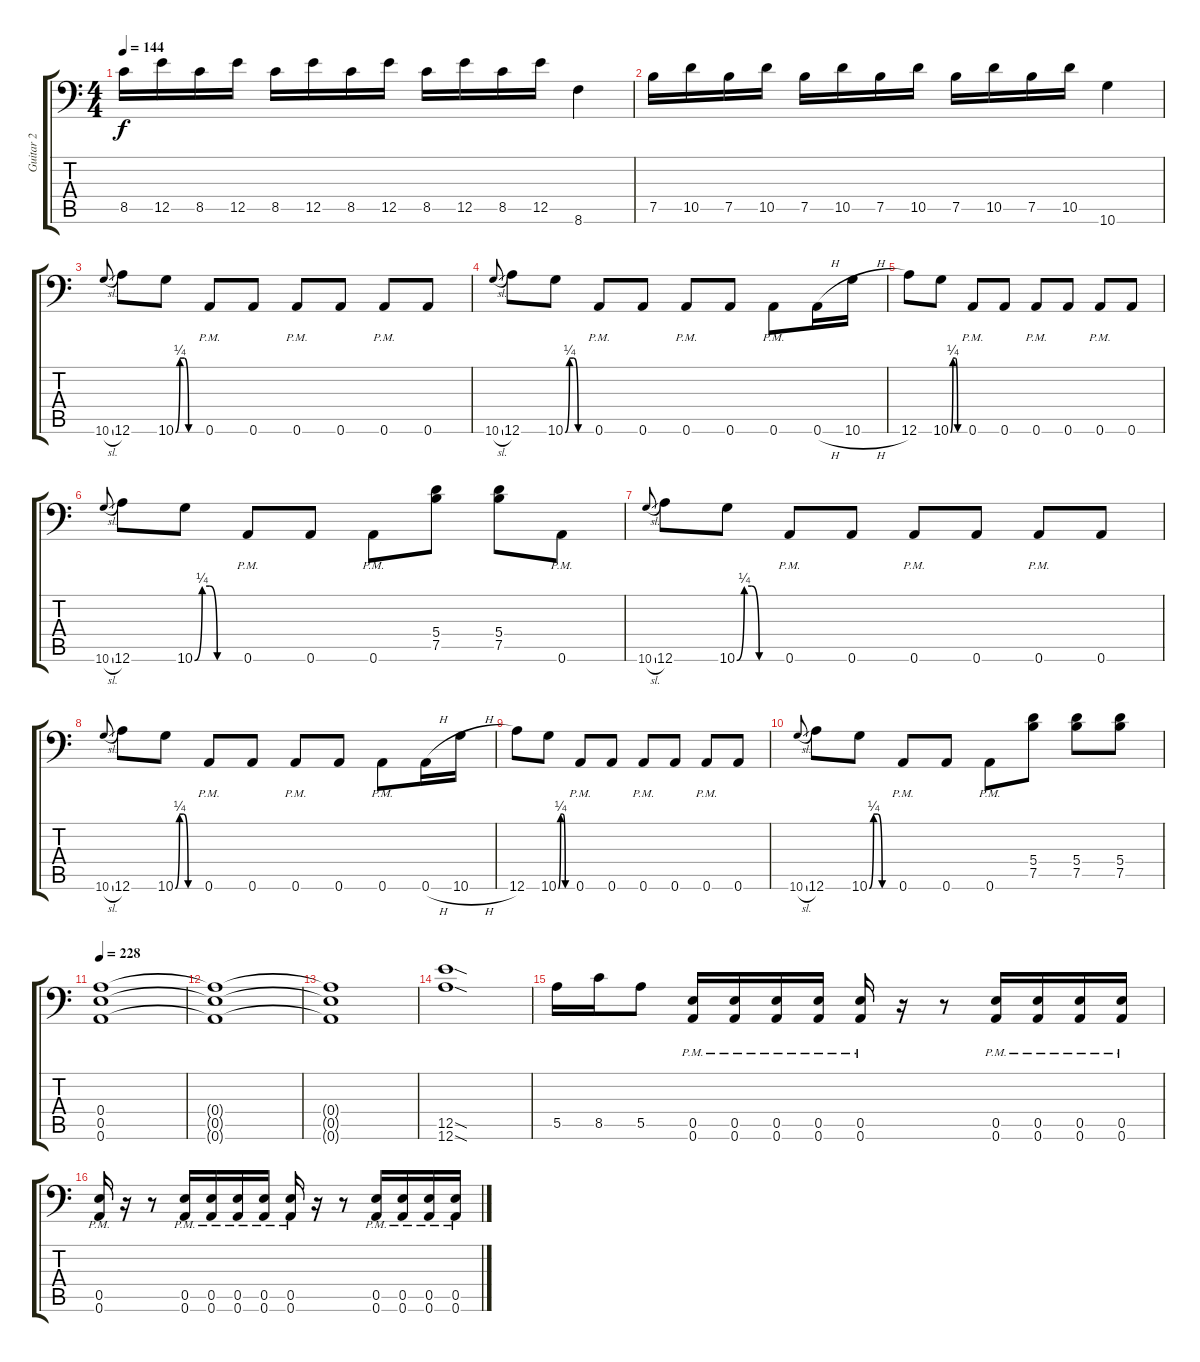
\track ("Guitar 2" "Guitar 2") {instrument distortionguitar}
\staff {score tabs}
\tuning (B3 Gb3 D3 A2 E2 A1) {hide}
\ts (4 4)
\tempo 144
\clef f4
\ks c
8.5.16{dy f} 12.5.16 8.5.16 12.5.16 8.5.16 12.5.16 8.5.16 12.5.16 8.5.16 12.5.16 8.5.16 12.5.16 8.6.4 |
7.5.16 10.5.16 7.5.16 10.5.16 7.5.16 10.5.16 7.5.16 10.5.16 7.5.16 10.5.16 7.5.16 10.5.16 10.6.4 |
10.6{sl}.8{gr onbeat} 12.6.8 10.6{be (custom 0 0 10 1 20 1 30 0 60 0)}.8 0.6{pm}.8 0.6.8 0.6{pm}.8 0.6.8 0.6{pm}.8 0.6.8 |
10.6{sl}.8{gr onbeat} 12.6.8 10.6{be (custom 0 0 10 1 20 1 30 0 60 0)}.8 0.6{pm}.8 0.6.8 0.6{pm}.8 0.6.8 0.6{pm}.8 0.6{h}.16 10.6{h}.16 |
12.6.8 10.6{be (custom 0 0 10 1 20 1 30 0 60 0)}.8 0.6{pm}.8 0.6.8 0.6{pm}.8 0.6.8 0.6{pm}.8 0.6.8 |
10.6{sl}.8{gr onbeat} 12.6.8 10.6{be (custom 0 0 10 1 20 1 30 0 60 0)}.8 0.6{pm}.8 0.6.8 0.6{pm}.8 (5.4 7.5).8 (5.4 7.5).8 0.6{pm}.8 |
10.6{sl}.8{gr onbeat} 12.6.8 10.6{be (custom 0 0 10 1 20 1 30 0 60 0)}.8 0.6{pm}.8 0.6.8 0.6{pm}.8 0.6.8 0.6{pm}.8 0.6.8 |
10.6{sl}.8{gr onbeat} 12.6.8 10.6{be (custom 0 0 10 1 20 1 30 0 60 0)}.8 0.6{pm}.8 0.6.8 0.6{pm}.8 0.6.8 0.6{pm}.8 0.6{h}.16 10.6{h}.16 |
12.6.8 10.6{be (custom 0 0 10 1 20 1 30 0 60 0)}.8 0.6{pm}.8 0.6.8 0.6{pm}.8 0.6.8 0.6{pm}.8 0.6.8 |
10.6{sl}.8{gr onbeat} 12.6.8 10.6{be (custom 0 0 10 1 20 1 30 0 60 0)}.8 0.6{pm}.8 0.6.8 0.6{pm}.8 (5.4 7.5).8 (5.4 7.5).8 (5.4 7.5).8 |
\tempo 228
(0.4 0.5 0.6).1 |
(0.4{t} 0.5{t} 0.6{t}).1 |
(0.4{t} 0.5{t} 0.6{t}).1 |
(12.5{sod} 12.6{sod}).1 |
5.5.16 8.5.16 5.5.8 (0.5{pm} 0.6{pm}).16 (0.5{pm} 0.6{pm}).16 (0.5{pm} 0.6{pm}).16 (0.5{pm} 0.6{pm}).16 (0.5{pm} 0.6{pm}).16 r.16 r.8 (0.5{pm} 0.6{pm}).16 (0.5{pm} 0.6{pm}).16 (0.5{pm} 0.6{pm}).16 (0.5{pm} 0.6{pm}).16 |
(0.5{pm} 0.6{pm}).16 r.16 r.8 (0.5{pm} 0.6{pm}).16 (0.5{pm} 0.6{pm}).16 (0.5{pm} 0.6{pm}).16 (0.5{pm} 0.6{pm}).16 (0.5{pm} 0.6{pm}).16 r.16 r.8 (0.5{pm} 0.6{pm}).16 (0.5{pm} 0.6{pm}).16 (0.5{pm} 0.6{pm}).16 (0.5{pm} 0.6{pm}).16
